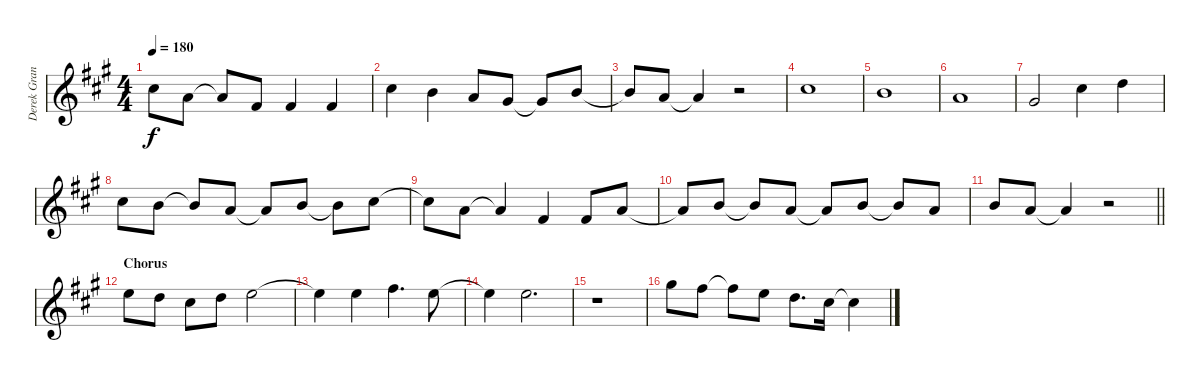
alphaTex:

\track ("Derek Grant - Vocals" "Derek Gran") {instrument overdrivenguitar}
\staff {score}
\tuning (E4 B3 G3 D3 A2 E2) {hide}
\ts (4 4)
\tempo 180
\clef g2
\ks a
2.2{t}.8{dy f} 2.3.8 2.3{t}.8 4.4.8 4.4.4 4.4.4 |
6.3.4 0.2.4 2.3.8 1.3.8 1.3{t}.8 0.2.8 |
0.2{t}.8 2.3.8 2.3{t}.4 r.2 |
2.2.1 |
0.2.1 |
2.3.1 |
11.5.2 2.2.4 3.2.4 |
6.3.8 0.2.8 0.2{t}.8 2.3.8 2.3{t}.8 0.2.8 0.2{t}.8 2.2.8 |
2.2{t}.8 2.3.8 2.3{t}.4 4.4.4 4.4.8 2.3.8 |
2.3{t}.8 0.2.8 0.2{t}.8 2.3.8 2.3{t}.8 0.2.8 0.2{t}.8 2.3.8 |
\barLineRight lightlight
0.2.8 2.3.8 2.3{t}.4 r.2 |
\section ("" "Chorus")
0.1.8{volume 15} 3.2.8 2.2.8 3.2.8 0.1.2 |
0.1{t}.4 0.1.4 2.1.4{d} 0.1.8 |
0.1{t}.4 0.1.2{d} |
r.1 |
9.2.8 2.1.8 2.1{t}.8 0.1.8 3.2.8{d} 2.2.16 2.2{t}.4
